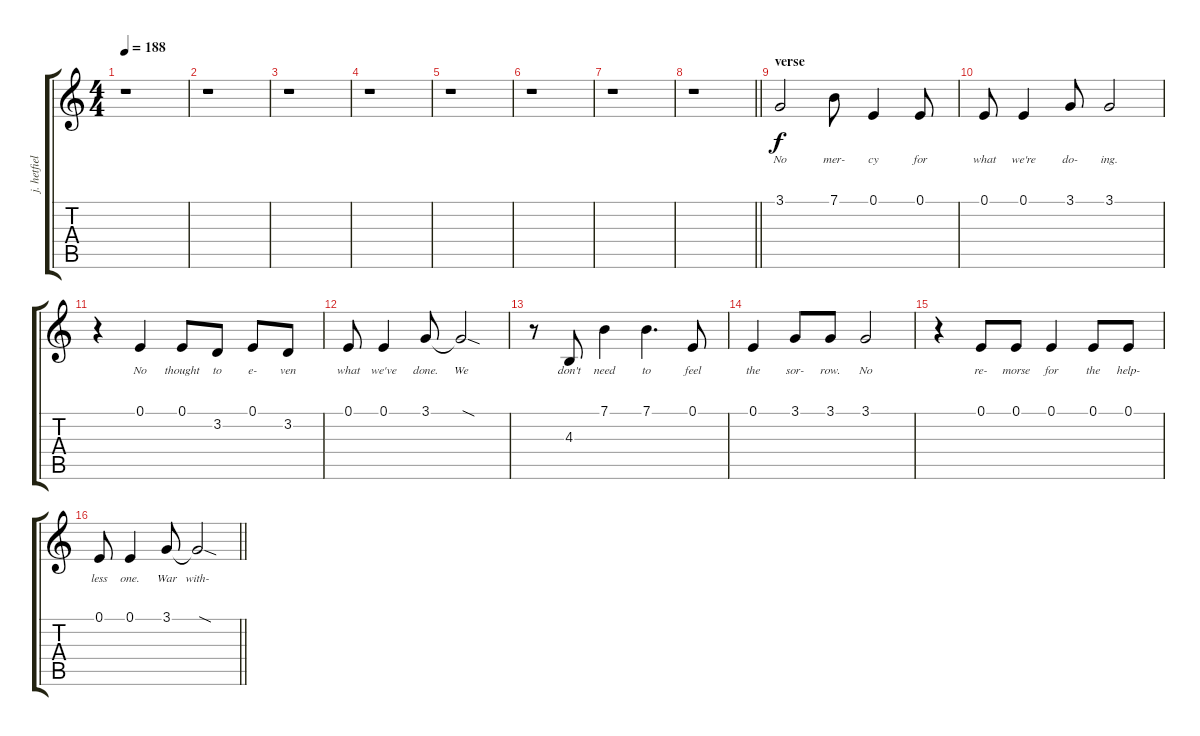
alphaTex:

\track ("j. hetfield - vocals" "j. hetfiel") {instrument altosax}
\staff {score tabs}
\tuning (E4 B3 G3 D3 A2 E2) {hide}
\ts (4 4)
\tempo 188
\clef g2
\ks c
r.1{dy f} |
r.1 |
r.1 |
r.1 |
r.1 |
r.1 |
r.1 |
\barLineRight lightlight
r.1 |
\section ("" "verse")
3.1.2{lyrics (0 "No") lyrics (1 "") lyrics (2 "") lyrics (3 "") lyrics (4 "")} 7.1.8{lyrics (0 "mer-") lyrics (1 "") lyrics (2 "") lyrics (3 "") lyrics (4 "")} 0.1.4{lyrics (0 "cy") lyrics (1 "") lyrics (2 "") lyrics (3 "") lyrics (4 "")} 0.1.8{lyrics (0 "for") lyrics (1 "") lyrics (2 "") lyrics (3 "") lyrics (4 "")} |
0.1.8{lyrics (0 "what") lyrics (1 "") lyrics (2 "") lyrics (3 "") lyrics (4 "")} 0.1.4{lyrics (0 "we're") lyrics (1 "") lyrics (2 "") lyrics (3 "") lyrics (4 "")} 3.1.8{lyrics (0 "do-") lyrics (1 "") lyrics (2 "") lyrics (3 "") lyrics (4 "")} 3.1.2{lyrics (0 "ing.") lyrics (1 "") lyrics (2 "") lyrics (3 "") lyrics (4 "")} |
r.4 0.1.4{lyrics (0 "No") lyrics (1 "") lyrics (2 "") lyrics (3 "") lyrics (4 "")} 0.1.8{lyrics (0 "thought") lyrics (1 "") lyrics (2 "") lyrics (3 "") lyrics (4 "")} 3.2.8{lyrics (0 "to") lyrics (1 "") lyrics (2 "") lyrics (3 "") lyrics (4 "")} 0.1.8{lyrics (0 "e-") lyrics (1 "") lyrics (2 "") lyrics (3 "") lyrics (4 "")} 3.2.8{lyrics (0 "ven") lyrics (1 "") lyrics (2 "") lyrics (3 "") lyrics (4 "")} |
0.1.8{lyrics (0 "what") lyrics (1 "") lyrics (2 "") lyrics (3 "") lyrics (4 "")} 0.1.4{lyrics (0 "we've") lyrics (1 "") lyrics (2 "") lyrics (3 "") lyrics (4 "")} 3.1.8{lyrics (0 "done.") lyrics (1 "") lyrics (2 "") lyrics (3 "") lyrics (4 "")} 3.1{sod t}.2{lyrics (0 "We") lyrics (1 "") lyrics (2 "") lyrics (3 "") lyrics (4 "")} |
r.8 4.3.8{lyrics (0 "don't") lyrics (1 "") lyrics (2 "") lyrics (3 "") lyrics (4 "")} 7.1.4{lyrics (0 "need") lyrics (1 "") lyrics (2 "") lyrics (3 "") lyrics (4 "")} 7.1.4{d lyrics (0 "to") lyrics (1 "") lyrics (2 "") lyrics (3 "") lyrics (4 "")} 0.1.8{lyrics (0 "feel") lyrics (1 "") lyrics (2 "") lyrics (3 "") lyrics (4 "")} |
0.1.4{lyrics (0 "the") lyrics (1 "") lyrics (2 "") lyrics (3 "") lyrics (4 "")} 3.1.8{lyrics (0 "sor-") lyrics (1 "") lyrics (2 "") lyrics (3 "") lyrics (4 "")} 3.1.8{lyrics (0 "row.") lyrics (1 "") lyrics (2 "") lyrics (3 "") lyrics (4 "")} 3.1.2{lyrics (0 "No") lyrics (1 "") lyrics (2 "") lyrics (3 "") lyrics (4 "")} |
r.4 0.1.8{lyrics (0 "re-") lyrics (1 "") lyrics (2 "") lyrics (3 "") lyrics (4 "")} 0.1.8{lyrics (0 "morse") lyrics (1 "") lyrics (2 "") lyrics (3 "") lyrics (4 "")} 0.1.4{lyrics (0 "for") lyrics (1 "") lyrics (2 "") lyrics (3 "") lyrics (4 "")} 0.1.8{lyrics (0 "the") lyrics (1 "") lyrics (2 "") lyrics (3 "") lyrics (4 "")} 0.1.8{lyrics (0 "help-") lyrics (1 "") lyrics (2 "") lyrics (3 "") lyrics (4 "")} |
\barLineRight lightlight
0.1.8{lyrics (0 "less") lyrics (1 "") lyrics (2 "") lyrics (3 "") lyrics (4 "")} 0.1.4{lyrics (0 "one.") lyrics (1 "") lyrics (2 "") lyrics (3 "") lyrics (4 "")} 3.1.8{lyrics (0 "War") lyrics (1 "") lyrics (2 "") lyrics (3 "") lyrics (4 "")} 3.1{sod t}.2{lyrics (0 "with-") lyrics (1 "") lyrics (2 "") lyrics (3 "") lyrics (4 "")}
